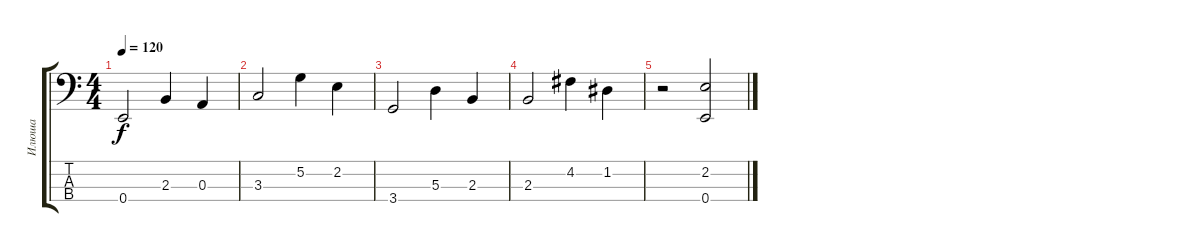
\track ("Илюша" "Илюша") {instrument electricbassfinger}
\staff {score tabs}
\tuning (G2 D2 A1 E1) {hide}
\ts (4 4)
\tempo 120
\clef f4
\ks c
0.4.2{dy f} 2.3.4 0.3.4 |
3.3.2 5.2.4 2.2.4 |
3.4.2 5.3.4 2.3.4 |
2.3.2 4.2.4 1.2.4 |
r.2 (2.2 0.4).2
